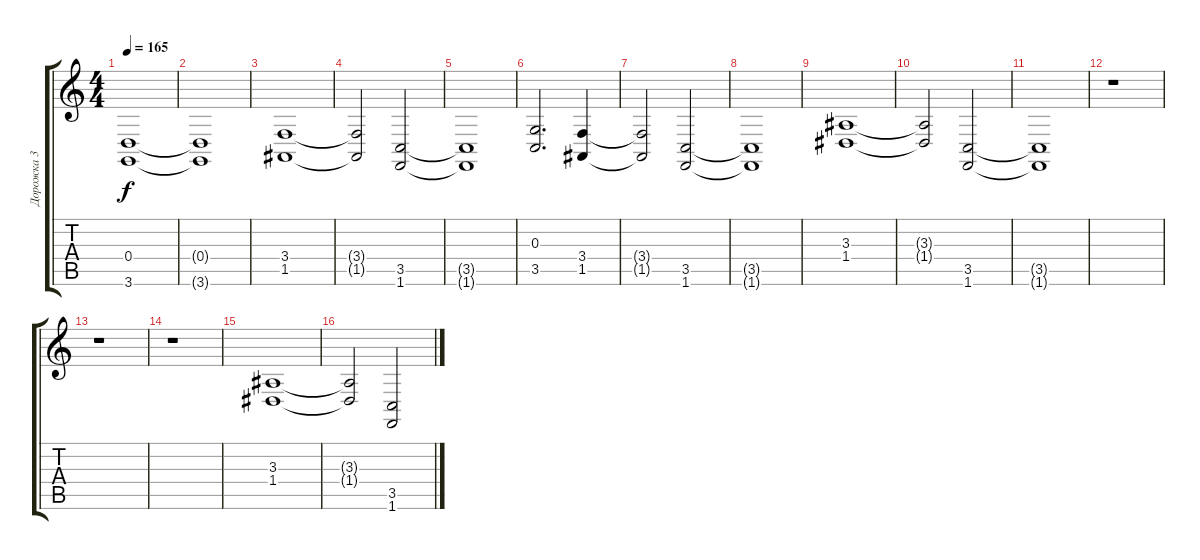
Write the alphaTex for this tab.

\track ("Дорожка 3" "Дорожка 3") {instrument pad2warm}
\staff {score tabs}
\tuning (E4 B3 G3 D3 A2 E2) {hide}
\ts (4 4)
\tempo 165
\clef g2
\ks c
(0.4{t} 3.6{t}).1{dy f} |
(0.4{t} 3.6{t}).1 |
(3.4 1.5).1 |
(3.4{t} 1.5{t}).2 (3.5 1.6).2 |
(3.5{t} 1.6{t}).1 |
(0.3 3.5).2{d} (3.4 1.5).4 |
(3.4{t} 1.5{t}).2 (3.5 1.6).2 |
(3.5{t} 1.6{t}).1 |
(3.3 1.4).1 |
(3.3{t} 1.4{t}).2 (3.5 1.6).2 |
(3.5{t} 1.6{t}).1 |
r.1 |
r.1 |
r.1 |
(3.3 1.4).1 |
(3.3{t} 1.4{t}).2 (3.5 1.6).2
